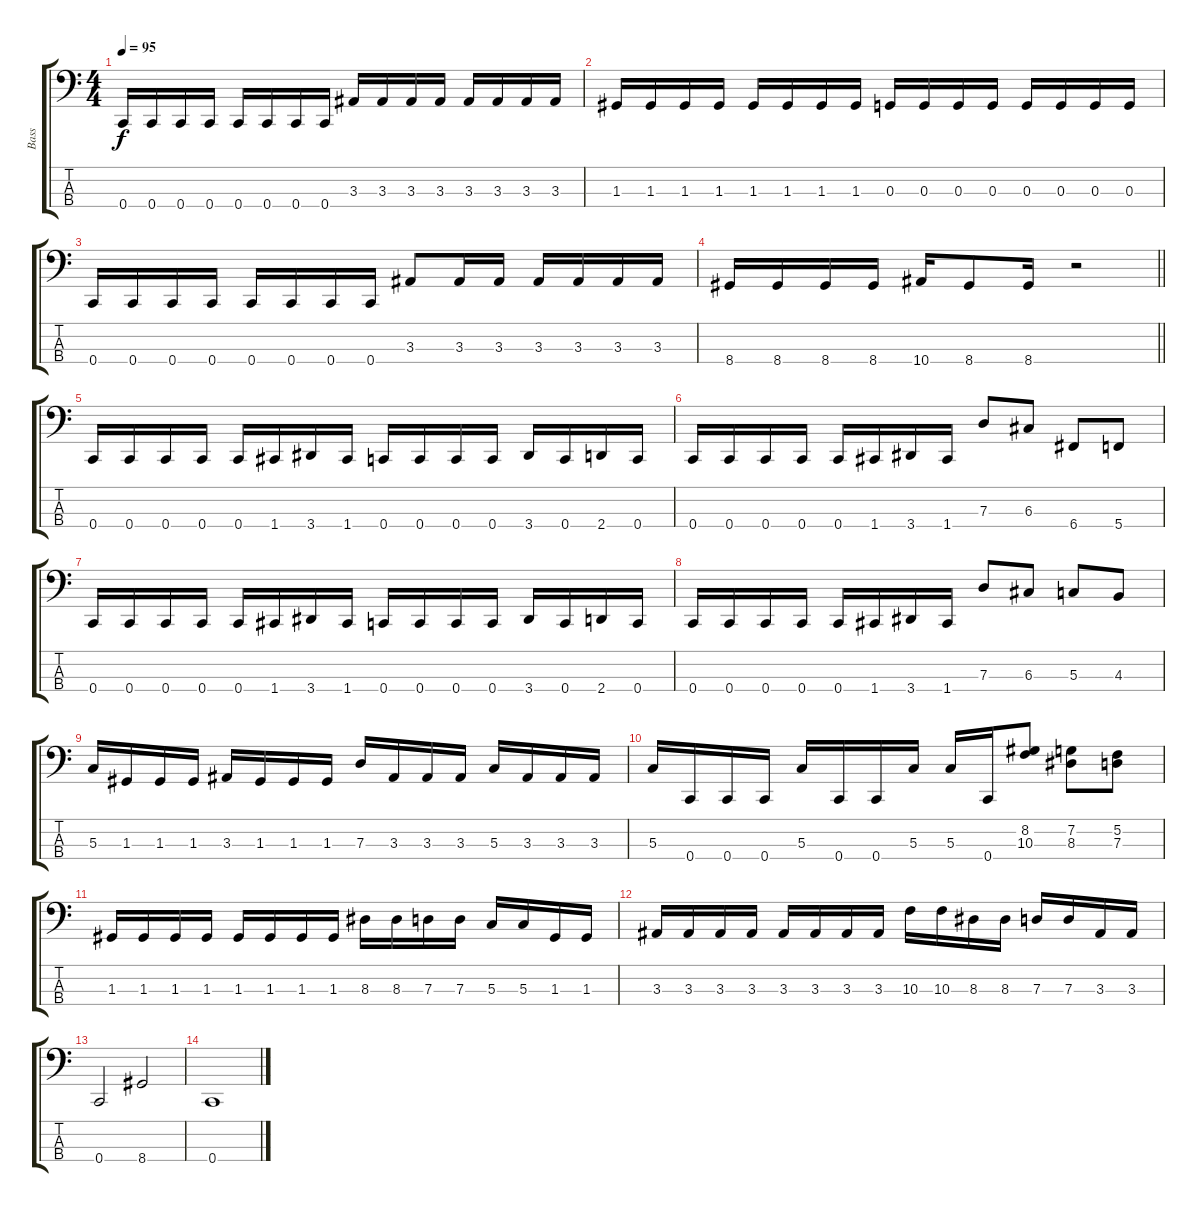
\track ("Bass" "Bass") {instrument electricbassfinger}
\staff {score tabs}
\tuning (F2 C2 G1 C1) {hide}
\ts (4 4)
\tempo 95
\clef f4
\ks c
0.4.16{dy f} 0.4.16 0.4.16 0.4.16 0.4.16 0.4.16 0.4.16 0.4.16 3.3.16 3.3.16 3.3.16 3.3.16 3.3.16 3.3.16 3.3.16 3.3.16 |
1.3.16 1.3.16 1.3.16 1.3.16 1.3.16 1.3.16 1.3.16 1.3.16 0.3.16 0.3.16 0.3.16 0.3.16 0.3.16 0.3.16 0.3.16 0.3.16 |
0.4.16 0.4.16 0.4.16 0.4.16 0.4.16 0.4.16 0.4.16 0.4.16 3.3.8 3.3.16 3.3.16 3.3.16 3.3.16 3.3.16 3.3.16 |
\barLineRight lightlight
8.4.16 8.4.16 8.4.16 8.4.16 10.4.16 8.4.8 8.4.16 r.2 |
0.4.16 0.4.16 0.4.16 0.4.16 0.4.16 1.4.16 3.4.16 1.4.16 0.4.16 0.4.16 0.4.16 0.4.16 3.4.16 0.4.16 2.4.16 0.4.16 |
0.4.16 0.4.16 0.4.16 0.4.16 0.4.16 1.4.16 3.4.16 1.4.16 7.3.8 6.3.8 6.4.8 5.4.8 |
0.4.16 0.4.16 0.4.16 0.4.16 0.4.16 1.4.16 3.4.16 1.4.16 0.4.16 0.4.16 0.4.16 0.4.16 3.4.16 0.4.16 2.4.16 0.4.16 |
0.4.16 0.4.16 0.4.16 0.4.16 0.4.16 1.4.16 3.4.16 1.4.16 7.3.8 6.3.8 5.3.8 4.3.8 |
5.3.16 1.3.16 1.3.16 1.3.16 3.3.16 1.3.16 1.3.16 1.3.16 7.3.16 3.3.16 3.3.16 3.3.16 5.3.16 3.3.16 3.3.16 3.3.16 |
5.3.16 0.4.16 0.4.16 0.4.16 5.3.16 0.4.16 0.4.16 5.3.16 5.3.16 0.4.16 (8.2 10.3).8 (7.2 8.3).8 (5.2 7.3).8 |
1.3.16 1.3.16 1.3.16 1.3.16 1.3.16 1.3.16 1.3.16 1.3.16 8.3.16 8.3.16 7.3.16 7.3.16 5.3.16 5.3.16 1.3.16 1.3.16 |
3.3.16 3.3.16 3.3.16 3.3.16 3.3.16 3.3.16 3.3.16 3.3.16 10.3.16 10.3.16 8.3.16 8.3.16 7.3.16 7.3.16 3.3.16 3.3.16 |
0.4.2 8.4.2 |
0.4.1
